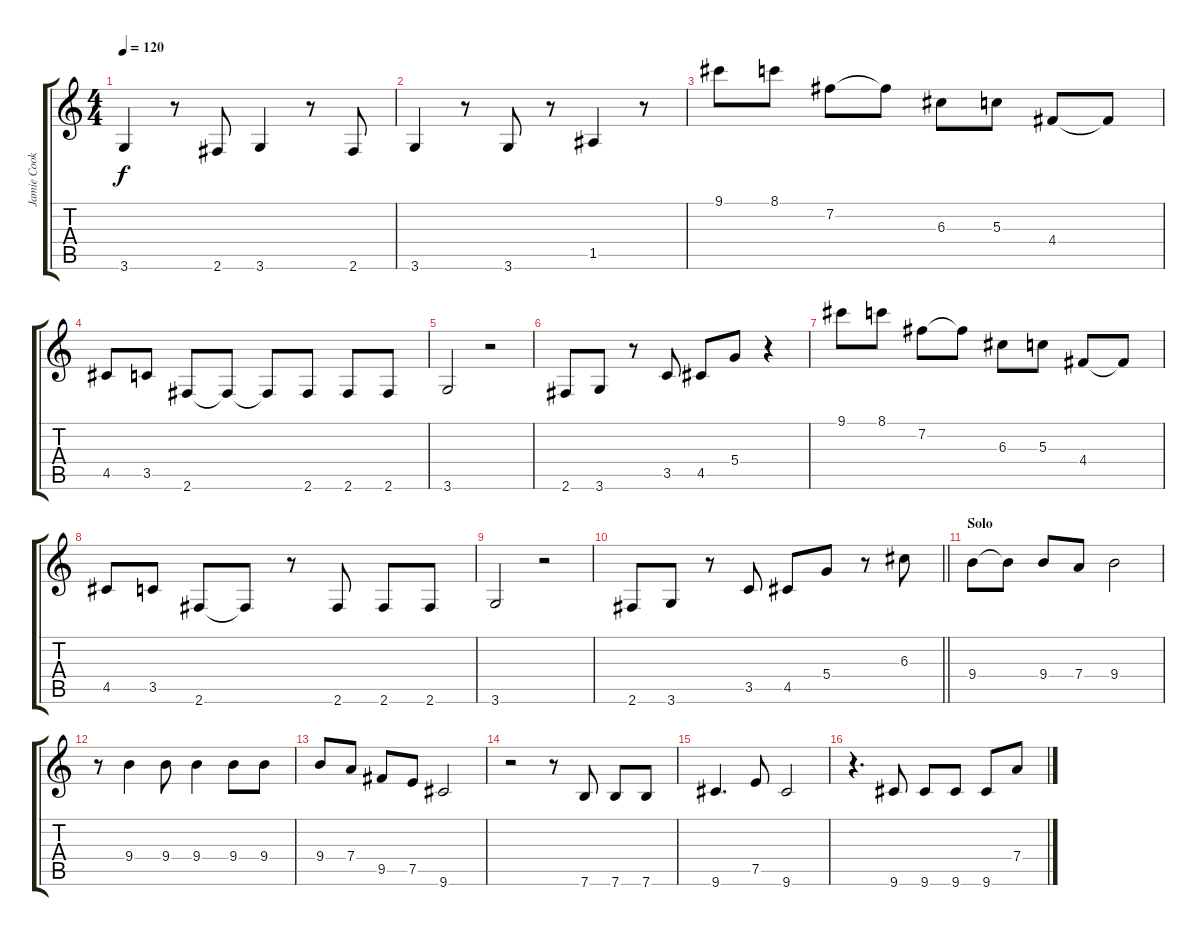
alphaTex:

\track ("Jamie Cook" "Jamie Cook") {instrument overdrivenguitar}
\staff {score tabs}
\tuning (E4 B3 G3 D3 A2 E2) {hide}
\ts (4 4)
\tempo 120
\clef g2
\ks c
3.6.4{dy f} r.8 2.6.8 3.6.4 r.8 2.6.8 |
3.6.4 r.8 3.6.8 r.8 1.5.4 r.8 |
9.1.8 8.1.8 7.2.8 7.2{t}.8 6.3.8 5.3.8 4.4.8 4.4{t}.8 |
4.5.8 3.5.8 2.6.8 2.6{t}.8 2.6{t}.8 2.6.8 2.6.8 2.6.8 |
3.6.2 r.2 |
2.6.8 3.6.8 r.8 3.5.8 4.5.8 5.4.8 r.4 |
9.1.8 8.1.8 7.2.8 7.2{t}.8 6.3.8 5.3.8 4.4.8 4.4{t}.8 |
4.5.8 3.5.8 2.6.8 2.6{t}.8 r.8 2.6.8 2.6.8 2.6.8 |
3.6.2 r.2 |
\barLineRight lightlight
2.6.8 3.6.8 r.8 3.5.8 4.5.8 5.4.8 r.8 6.3.8 |
\section ("" "Solo")
9.4.8 9.4{t}.8 9.4.8 7.4.8 9.4.2 |
r.8 9.4.4 9.4.8 9.4.4 9.4.8 9.4.8 |
9.4.8 7.4.8 9.5.8 7.5.8 9.6.2 |
r.2 r.8 7.6.8 7.6.8 7.6.8 |
9.6.4{d} 7.5.8 9.6.2 |
r.4{d} 9.6.8 9.6.8 9.6.8 9.6.8 7.4.8
